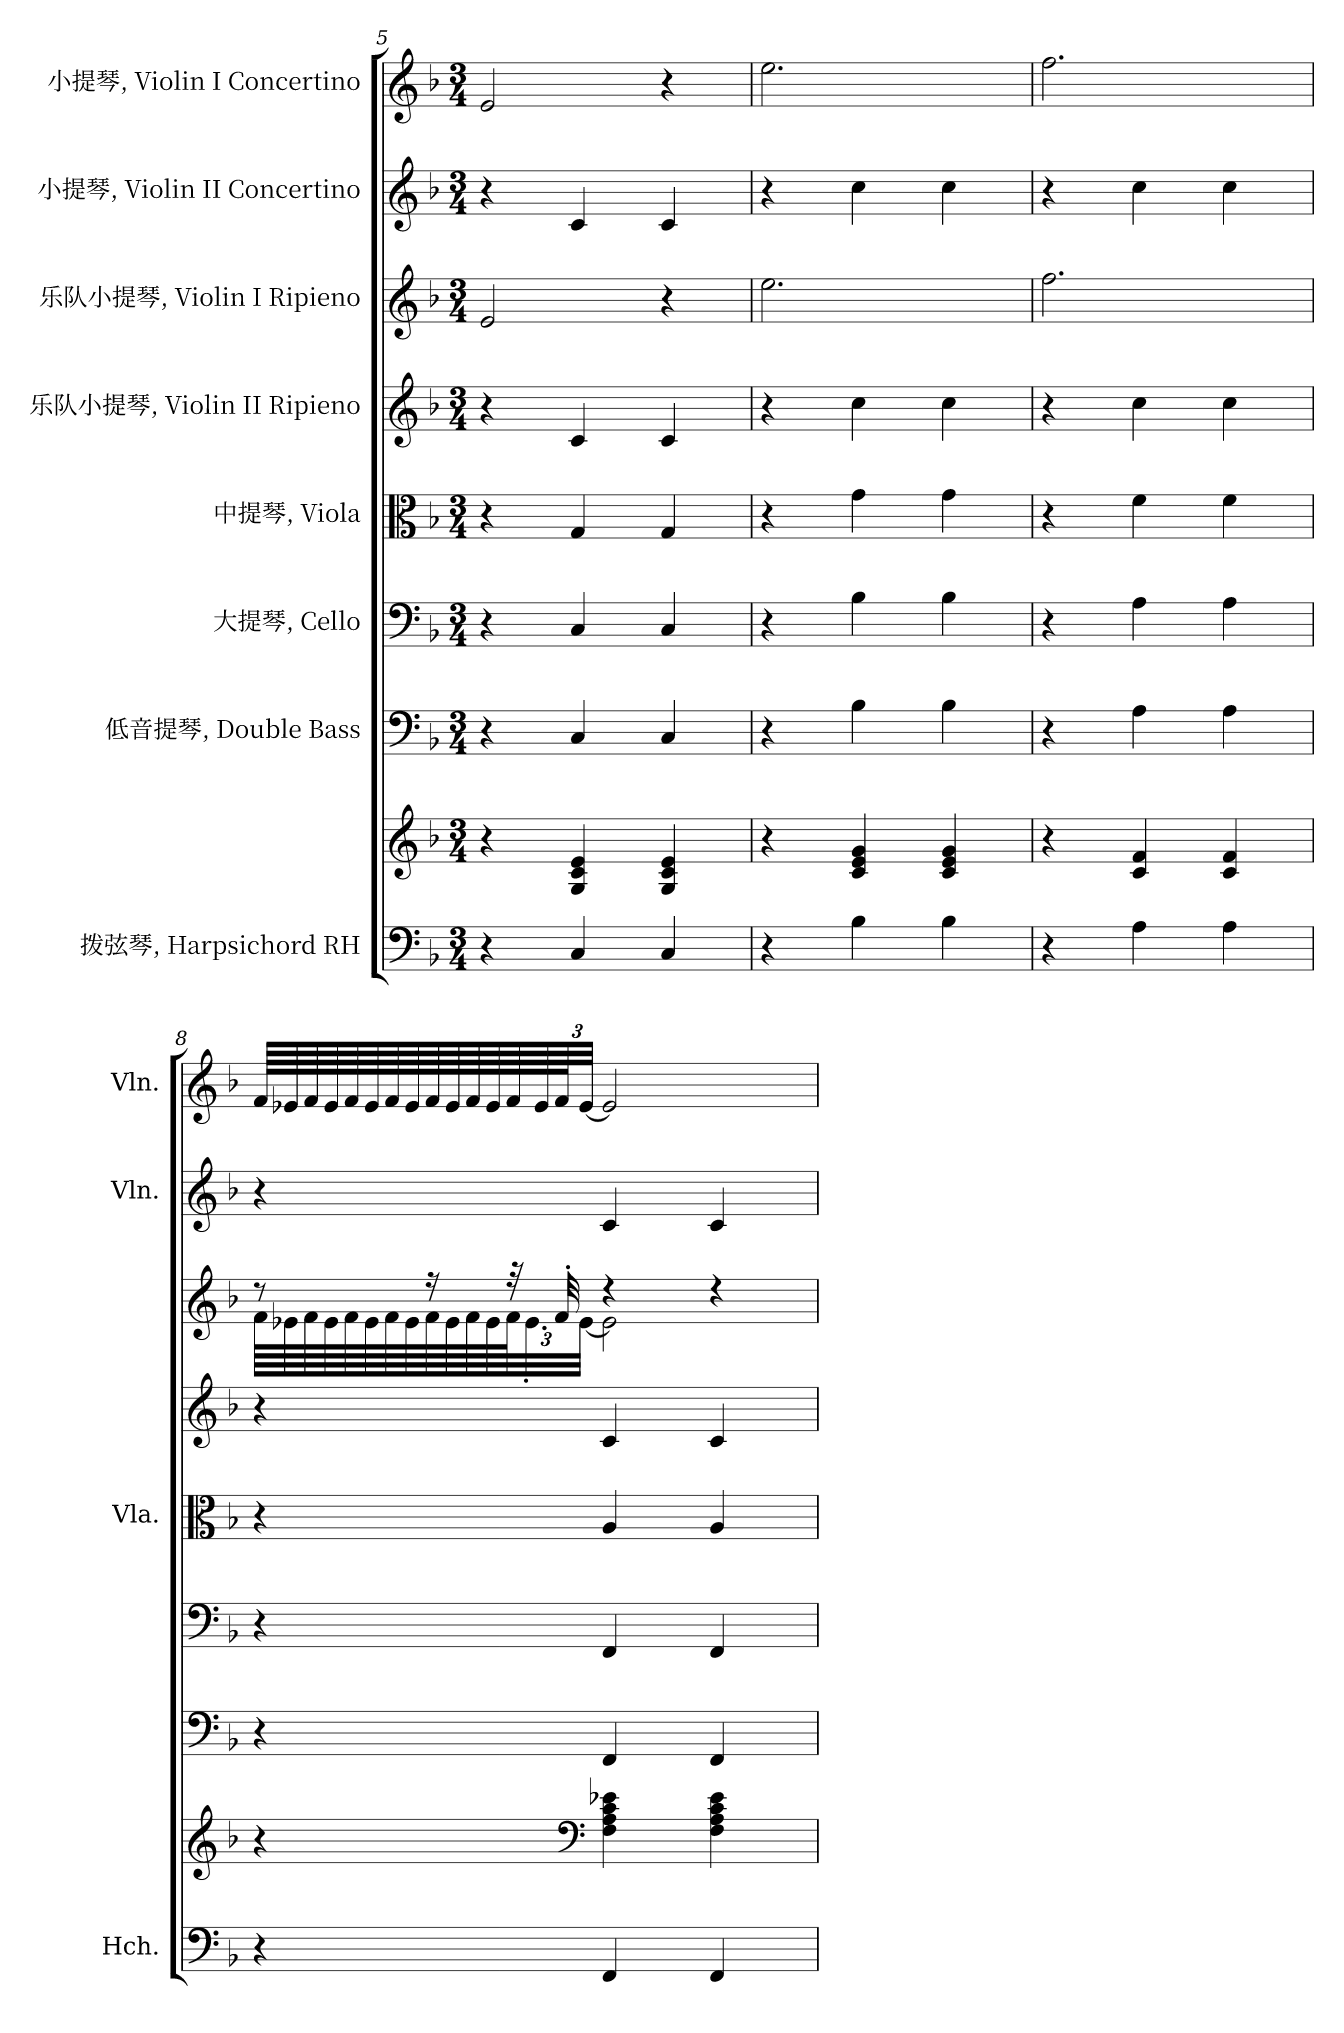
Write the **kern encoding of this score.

**kern	**kern	**kern	**kern	**kern	**kern	**kern	**kern	**kern
*part8	*part8	*part7	*part6	*part5	*part4	*part3	*part2	*part1
*staff9	*staff8	*staff7	*staff6	*staff5	*staff4	*staff3	*staff2	*staff1
*I"拨弦琴, Harpsichord RH	*	*I"低音提琴, Double Bass	*I"大提琴, Cello	*I"中提琴, Viola	*I"乐队小提琴, Violin II Ripieno	*I"乐队小提琴, Violin I Ripieno	*I"小提琴, Violin II Concertino	*I"小提琴, Violin I Concertino
*I'Hch.	*	*	*	*I'Vla.	*	*	*I'Vln.	*I'Vln.
*clefF4	*clefG2	*clefF4	*clefF4	*clefC3	*clefG2	*clefG2	*clefG2	*clefG2
*	*	*ITrd7c12	*	*	*	*	*	*
*k[b-]	*k[b-]	*k[b-]	*k[b-]	*k[b-]	*k[b-]	*k[b-]	*k[b-]	*k[b-]
*M3/4	*M3/4	*M3/4	*M3/4	*M3/4	*M3/4	*M3/4	*M3/4	*M3/4
=5	=5	=5	=5	=5	=5	=5	=5	=5
4r	4r	4r	4r	4r	4r	2e/	4r	2e/
4C/	4G/ 4c/ 4e/	4CC/	4C/	4G/	4c/	.	4c/	.
4C/	4G/ 4c/ 4e/	4CC/	4C/	4G/	4c/	4r	4c/	4r
=6	=6	=6	=6	=6	=6	=6	=6	=6
4r	4r	4r	4r	4r	4r	2.ee\	4r	2.ee\
4B-\	4c/ 4e/ 4g/	4BB-\	4B-\	4g\	4cc\	.	4cc\	.
4B-\	4c/ 4e/ 4g/	4BB-\	4B-\	4g\	4cc\	.	4cc\	.
=7	=7	=7	=7	=7	=7	=7	=7	=7
4r	4r	4r	4r	4r	4r	2.ff\	4r	2.ff\
4A\	4c/ 4f/	4AA\	4A\	4f\	4cc\	.	4cc\	.
4A\	4c/ 4f/	4AA\	4A\	4f\	4cc\	.	4cc\	.
!!LO:PB:g=z
=8	=8	=8	=8	=8	=8	=8	=8	=8
*	*	*	*	*	*	*	*	*MM24
*	*	*	*	*	*	*^	*	*
4r	4r	4r	4r	4r	4r	8r	64f\LLLL	4r	64f/LLLL
.	.	.	.	.	.	.	64e-X\	.	64e-X/
*	*	*	*	*	*	*	*	*	*MM32
.	.	.	.	.	.	.	64f\	.	64f/
.	.	.	.	.	.	.	64e-\	.	64e-/
*	*	*	*	*	*	*	*	*	*MM46
.	.	.	.	.	.	.	64f\	.	64f/
.	.	.	.	.	.	.	64e-\	.	64e-/
*	*	*	*	*	*	*	*	*	*MM52
.	.	.	.	.	.	.	64f\	.	64f/
.	.	.	.	.	.	.	64e-\	.	64e-/
*	*	*	*	*	*	*	*	*	*MM46
.	.	.	.	.	.	16r	64f\	.	64f/
.	.	.	.	.	.	.	64e-\	.	64e-/
*	*	*	*	*	*	*	*	*	*MM38
.	.	.	.	.	.	.	64f\	.	64f/
.	.	.	.	.	.	.	64e-\	.	64e-/
*	*	*	*	*	*	*	*Xbrackettup	*	*
*	*	*	*	*	*	*	*	*	*MM32
.	.	.	.	.	.	32r	96f\J	.	64f/
.	.	.	.	.	.	.	48.e-'\	.	.
.	.	.	.	.	.	.	.	.	64e-/
*	*	*	*	*	*	*	*	*	*Xbrackettup
.	.	.	.	.	.	32f'/	.	.	96f/J
.	.	.	.	.	.	.	[48e-\JJJ	.	[48e-/JJJ
*	*clefF4	*	*	*	*	*	*	*	*
*	*	*	*	*	*	*	*	*	*MM38
4FF/	4F\ 4A\ 4c\ 4e-X\	4FFF/	4FF/	4A/	4c/	4r	2e-\]	4c/	2e-/]
4FF/	4F\ 4A\ 4c\ 4e-\	4FFF/	4FF/	4A/	4c/	4r	.	4c/	.
*	*	*	*	*	*	*v	*v	*	*
=	=	=	=	=	=	=	=	=
*-	*-	*-	*-	*-	*-	*-	*-	*-
